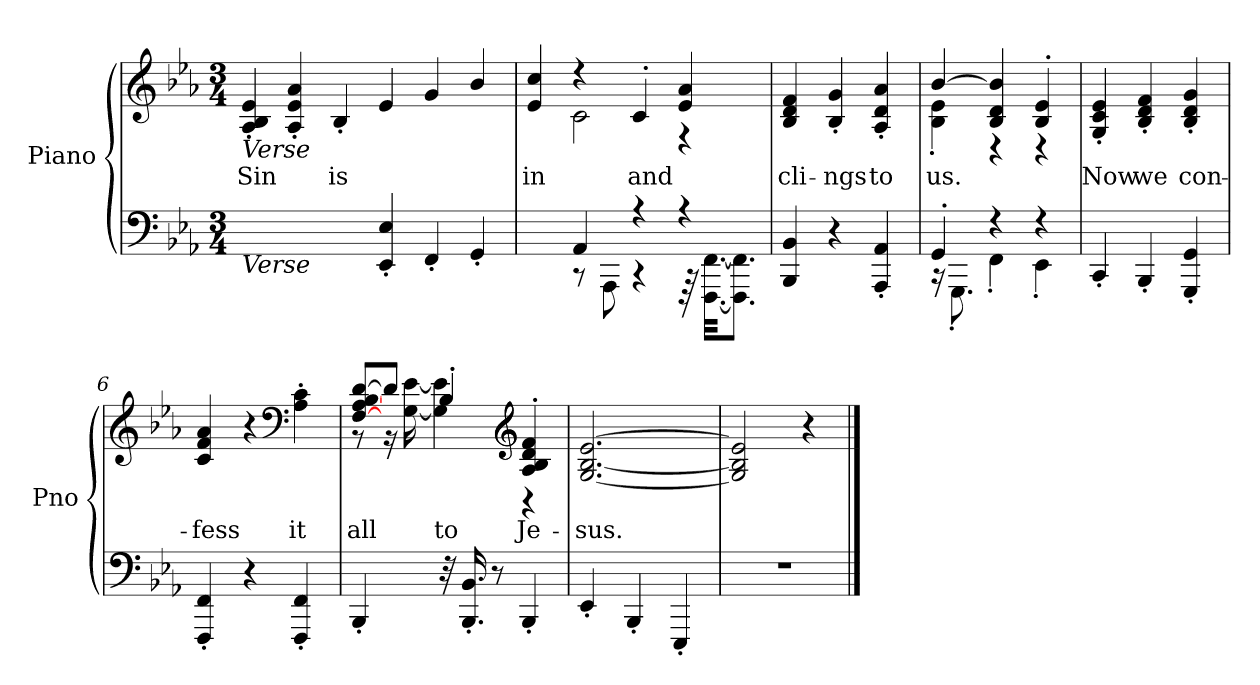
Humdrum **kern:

**kern	**kern	**text
*part1	*part1	*part1
*staff2	*staff1	*staff1
*I"Piano	*	*
*I'Pno	*	*
*clefF4	*clefG2	*
*k[b-e-a-]	*k[b-e-a-]	*
*M3/4	*M3/4	*
=1	=1	=1
!	!LO:TX:b:i:t=Verse	!
!LO:TX:b:i:t=Verse	!	!
!	!	!LO:LY:b
2.ryy	4A-/' 4B-/' 4e-/'	Sin
.	4A-/' 4e-/' 4a-/'	.
!	!	!LO:LY:b
.	4B-'/	is
4EE-/' 4E-/'	4e-/	.
4FF'/	4g/	.
4GG'/	4b-/	.
=2	=2	=2
*^	*	*
!	!	!	!LO:LY:b
*	*	*^	*
4ryy	4ryy	4e-/ 4cc/	4ryy	in
4AA-/	8r	4r	2c\	.
.	8AAA-\	.	.	.
!	!	!	!	!LO:LY:b
4r	4r	4c'/	.	and
4r	64r	4e-/ 4a-/	4r	.
.	[32.FFF\ [32.FF\KKL	.	.	.
.	8.FFF\] 8.FF\]J	.	.	.
*	*	*v	*v	*
=3	=3	=3	=3
!	!	!	!LO:LY:b
*v	*v	*	*
4BBB-/ 4BB-/	4B-/ 4d/ 4f/	cli-
!	!	!LO:LY:b
4r	4B-/' 4g/'	-ngs
!	!	!LO:LY:b
4AAA-/' 4AA-/'	4A-/' 4d/' 4a-/'	to
=4	=4	=4
*^	*	*
!	!	!	!LO:LY:b
*	*	*^	*
4GG'/	16r	[4b-/	4B-\' 4e-\'	us.
.	8.GGG'\	.	.	.
4r	4FF'\	4B-/ 4d/ 4b-/]	4r	.
4r	4EE-'\	4B-/' 4e-/'	4r	.
=5	=5	=5	=5	=5
!	!	!	!	!LO:LY:b
*v	*v	*	*	*
*	*v	*v	*
4CC'/	4G/' 4c/' 4e-/'	Now
!	!	!LO:LY:b
4BBB-'/	4B-/' 4d/' 4f/'	we
!	!	!LO:LY:b
4GGG/' 4GG/'	4B-/' 4d/' 4g/'	con-
=6	=6	=6
!	!	!LO:LY:b
4FFF/' 4FF/'	4c/ 4f/ 4a-/	-fess
4r	4r	.
*	*clefF4	*
!	!	!LO:LY:b
4FFF/' 4FF/'	4A-\' 4c\'	it
!!LO:LB:g=z
=7	=7	=7
!	!	!LO:LY:b
*	*^	*
4BBB-'/	[8F/ [8A-/ 8B-/ [8d/L	8r	all
.	8d/J]	16r	.
.	.	[16G\ [16e-\	.
!	!	!	!LO:LY:b
32r	4B-'/	4G\] 4e-\]	to
16.BBB-/' 16.BB-/'	.	.	.
8r	.	.	.
*	*clefG2	*	*
!	!	!	!LO:LY:b
4BBB-'/	4A-/' 4B-/' 4d/' 4f/'	4r	Je-
=8	=8	=8	=8
!	!	!	!LO:LY:b
*	*v	*v	*
4EE-'/	[2.G/ [2.B-/ [2.e-/	-sus.
4BBB-'/	.	.
4EEE-'/	.	.
=9	=9	=9
2.r	2G/] 2B-/] 2e-/]	.
.	4r	.
==	==	==
*-	*-	*-
